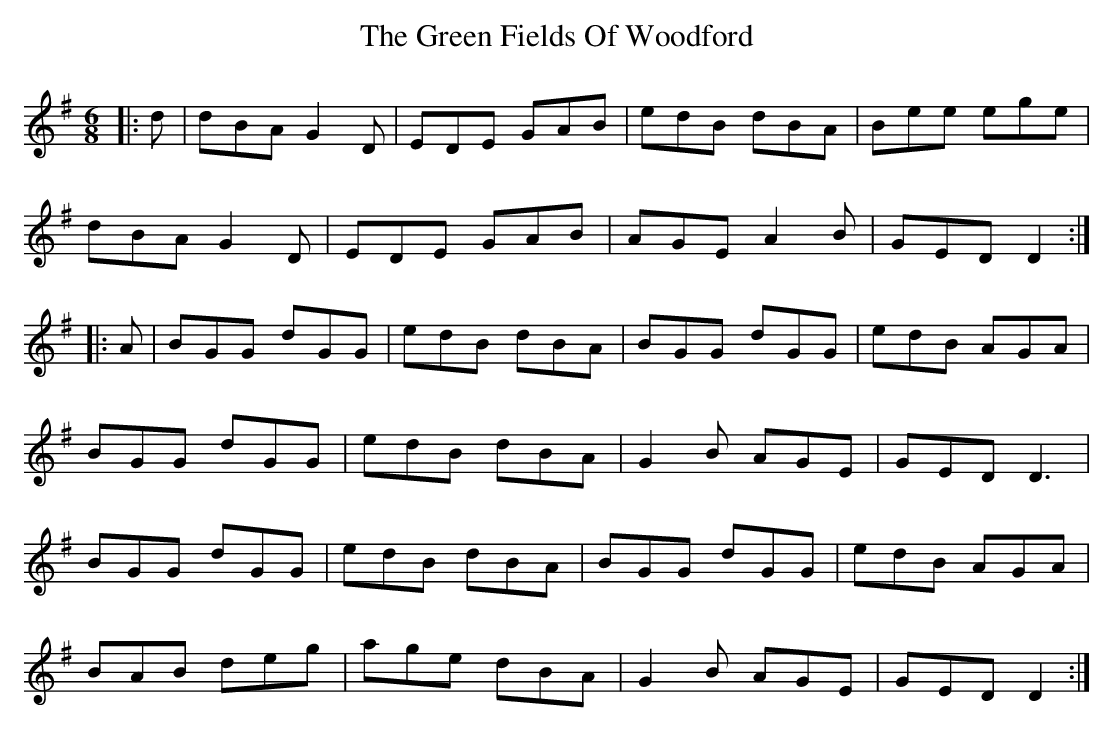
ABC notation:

X:1
T: The Green Fields Of Woodford
M: 6/8
L: 1/8
K: Gmaj
|:d|dBA G2D|EDE GAB|edB dBA|Bee ege|
dBA G2D|EDE GAB|AGE A2B|GED D2:|
|:A|BGG dGG|edB dBA|BGG dGG|edB AGA|
BGG dGG|edB dBA|G2 B AGE|GED D3|
BGG dGG|edB dBA|BGG dGG|edB AGA|
BAB deg|age dBA|G2 B AGE|GED D2:|
